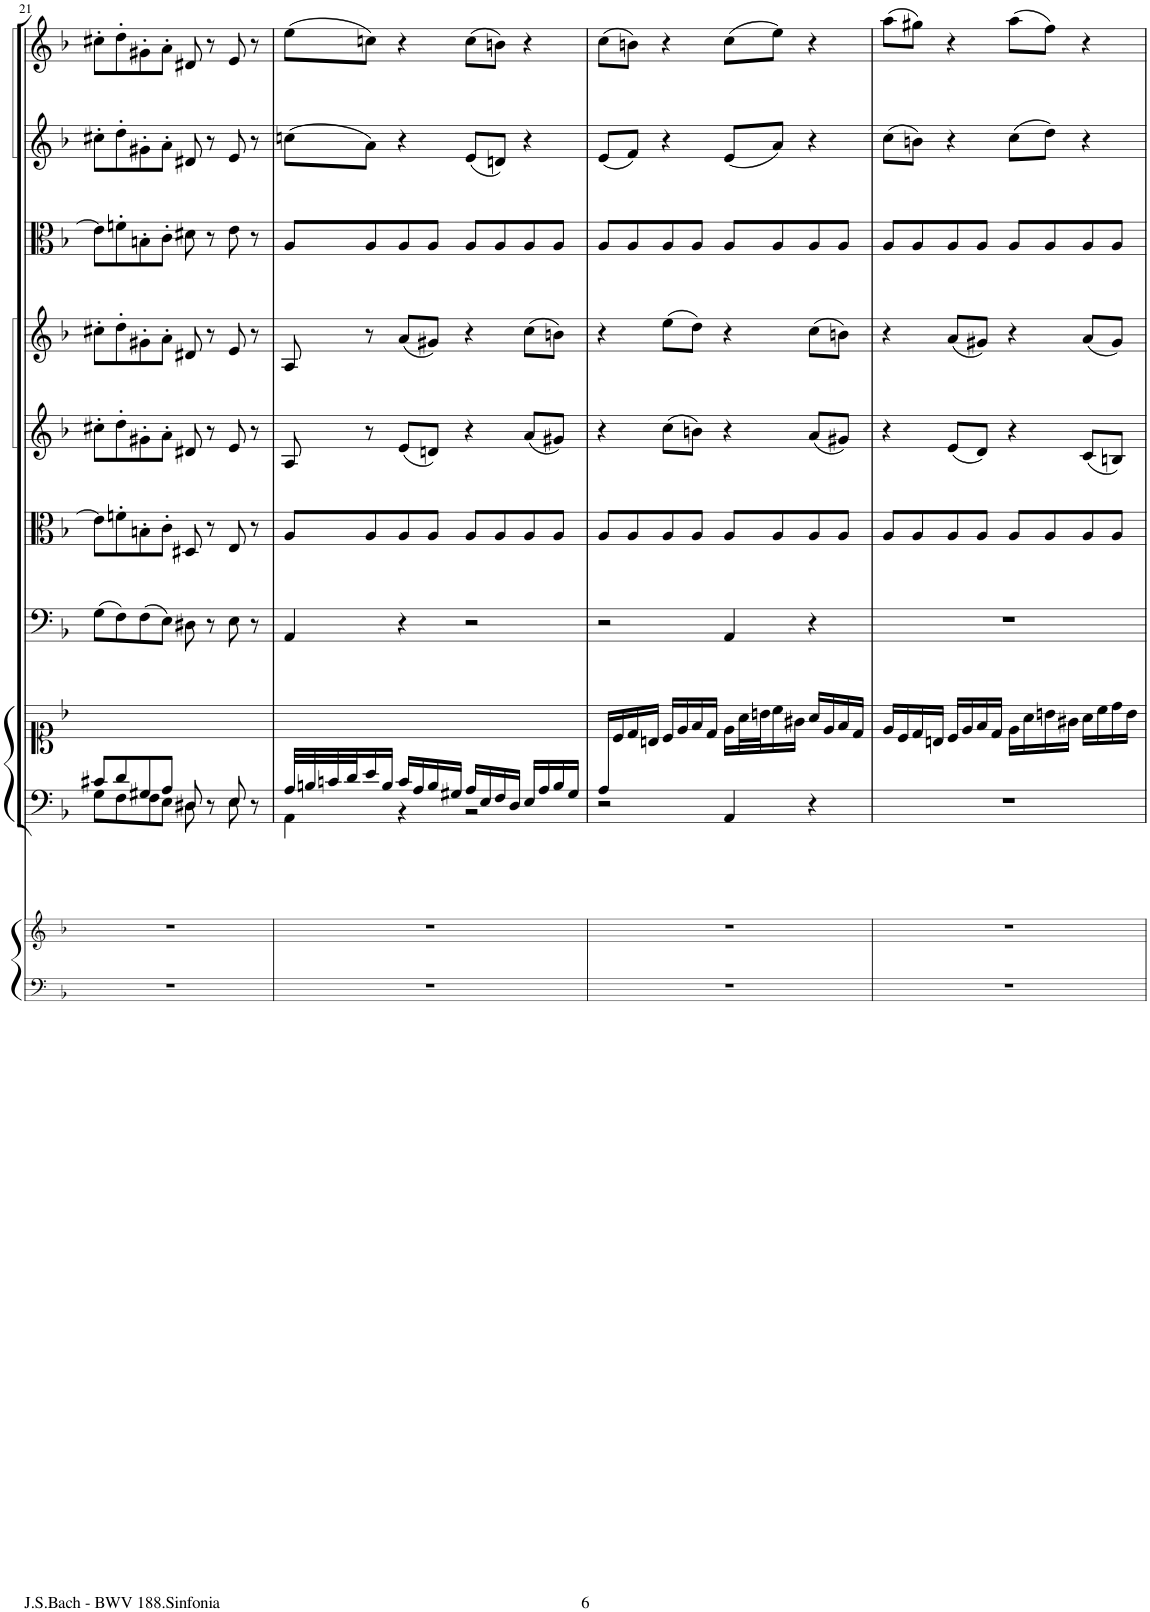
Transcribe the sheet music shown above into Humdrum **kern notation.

**kern	**kern	**kern	**kern	**kern	**kern	**kern	**kern	**kern	**kern	**kern
*part9	*part9	*part8	*part8	*part7	*part6	*part5	*part4	*part3	*part2	*part1
*staff11	*staff10	*staff9	*staff8	*staff7	*staff6	*staff5	*staff4	*staff3	*staff2	*staff1
*I"Piano reduction	*	*I"Organo	*	*I"Continuo	*I"Viola	*I"Violino II	*I"Violino I	*I"Taille	*I"Oboe II	*I"Oboe I
*I'Pno	*	*	*	*	*I'Vla	*I'Vln	*I'Vln	*	*I'Ob	*I'Ob
!!LO:PB:g=z
*clefF4	*clefG2	*clefF4	*clefC1	*clefF4	*clefC3	*clefG2	*clefG2	*clefC3	*clefG2	*clefG2
*k[b-]	*k[b-]	*k[b-]	*k[b-]	*k[b-]	*k[b-]	*k[b-]	*k[b-]	*k[b-]	*k[b-]	*k[b-]
*M4/4	*M4/4	*M4/4	*M4/4	*M4/4	*M4/4	*M4/4	*M4/4	*M4/4	*M4/4	*M4/4
*met(c)	*met(c)	*met(c)	*met(c)	*met(c)	*met(c)	*met(c)	*met(c)	*met(c)	*met(c)	*met(c)
=21	=21	=21	=21	=21	=21	=21	=21	=21	=21	=21
*	*	*^	*	*	*	*	*	*	*	*
1r	1r	8c#X/L	8G\L	1ryy	(8G\L	8e\L]	8cc#X'\L	8cc#X'\L	8e\L]	8cc#X'\L	8cc#X'\L
.	.	8d/	8F\	.	8F\)	8fn'\	8dd'\	8dd'\	8fn'\	8dd'\	8dd'\
.	.	8G#X/	8F\	.	(8F\	8Bn'\	8g#X'\	8g#X'\	8Bn'\	8g#X'\	8g#X'\
.	.	8A/J	8E\J	.	8E\J)	8c'\J	8a'\J	8a'\J	8c'\J	8a'\J	8a'\J
.	.	8D#X/	8D#\	.	8D#X\	8D#X/	8d#X/	8d#X/	8d#X\	8d#X/	8d#X/
.	.	8r	8ryy	.	8r	8r	8r	8r	8r	8r	8r
.	.	8E/	8E\	.	8E\	8E/	8e/	8e/	8e\	8e/	8e/
.	.	8r	8ryy	.	8r	8r	8r	8r	8r	8r	8r
=22	=22	=22	=22	=22	=22	=22	=22	=22	=22	=22	=22
1r	1r	32A/LLL	4AA\	1ryy	4AA/	8A/L	8A/	8A/	8A/L	(8ccn\L	(8ee\L
.	.	32Bn/	.	.	.	.	.	.	.	.	.
.	.	32cn/	.	.	.	.	.	.	.	.	.
.	.	32d/J	.	.	.	.	.	.	.	.	.
.	.	16e/	.	.	.	8A/	8r	8r	8A/	8a\J)	8ccn\J)
.	.	16B/JJ	.	.	.	.	.	.	.	.	.
.	.	16c/LL	4r	.	4r	8A/	(8e/L	(8a/L	8A/	4r	4r
.	.	16A/	.	.	.	.	.	.	.	.	.
.	.	16B/	.	.	.	8A/J	8dn/J)	8g#X/J)	8A/J	.	.
.	.	16G#X/JJ	.	.	.	.	.	.	.	.	.
.	.	16A/LL	2r	.	2r	8A/L	4r	4r	8A/L	(8e/L	(8cc\L
.	.	16E/	.	.	.	.	.	.	.	.	.
.	.	16F/	.	.	.	8A/	.	.	8A/	8dn/J)	8bn\J)
.	.	16D/JJ	.	.	.	.	.	.	.	.	.
.	.	16E/LL	.	.	.	8A/	(8a/L	(8cc\L	8A/	4r	4r
.	.	16A/	.	.	.	.	.	.	.	.	.
.	.	16B/	.	.	.	8A/J	8g#X/J)	8bn\J)	8A/J	.	.
.	.	16G#/JJ	.	.	.	.	.	.	.	.	.
=23	=23	=23	=23	=23	=23	=23	=23	=23	=23	=23	=23
1r	1r	16A/LL	2r	16ryy	2r	8A/L	4r	4r	8A/L	(8e/L	(8cc\L
.	.	2...ryy	.	16c/	.	.	.	.	.	.	.
.	.	.	.	16d/	.	8A/	.	.	8A/	8f/J)	8bn\J)
.	.	.	.	16Bn/JJ	.	.	.	.	.	.	.
.	.	.	.	16c/LL	.	8A/	(8cc\L	(8ee\L	8A/	4r	4r
.	.	.	.	16e/	.	.	.	.	.	.	.
.	.	.	.	16f/	.	8A/J	8bn\J)	8dd\J)	8A/J	.	.
.	.	.	.	16d/JJ	.	.	.	.	.	.	.
.	.	.	4AA/	16e\LL	4AA/	8A/L	4r	4r	8A/L	(8e/L	(8cc\L
.	.	.	.	32a\L	.	.	.	.	.	.	.
.	.	.	.	32bn\J	.	.	.	.	.	.	.
.	.	.	.	16cc\	.	8A/	.	.	8A/	8a/J)	8ee\J)
.	.	.	.	16g#X\JJ	.	.	.	.	.	.	.
.	.	.	4r	16a/LL	4r	8A/	(8a/L	(8cc\L	8A/	4r	4r
.	.	.	.	16e/	.	.	.	.	.	.	.
.	.	.	.	16f/	.	8A/J	8g#X/J)	8bn\J)	8A/J	.	.
.	.	.	.	16d/JJ	.	.	.	.	.	.	.
*	*	*v	*v	*	*	*	*	*	*	*	*
=24	=24	=24	=24	=24	=24	=24	=24	=24	=24	=24
1r	1r	1r	16e/LL	1r	8A/L	4r	4r	8A/L	(8cc\L	(8aa\L
.	.	.	16c/	.	.	.	.	.	.	.
.	.	.	16d/	.	8A/	.	.	8A/	8bn\J)	8gg#X\J)
.	.	.	16Bn/JJ	.	.	.	.	.	.	.
.	.	.	16c/LL	.	8A/	(8e/L	(8a/L	8A/	4r	4r
.	.	.	16e/	.	.	.	.	.	.	.
.	.	.	16f/	.	8A/J	8d/J)	8g#X/J)	8A/J	.	.
.	.	.	16d/JJ	.	.	.	.	.	.	.
.	.	.	16e\LL	.	8A/L	4r	4r	8A/L	(8cc\L	(8aa\L
.	.	.	16a\	.	.	.	.	.	.	.
.	.	.	16bn\	.	8A/	.	.	8A/	8dd\J)	8ff\J)
.	.	.	16g#X\JJ	.	.	.	.	.	.	.
.	.	.	16a\LL	.	8A/	(8c/L	(8a/L	8A/	4r	4r
.	.	.	16cc\	.	.	.	.	.	.	.
.	.	.	16dd\	.	8A/J	8Bn/J)	8g#/J)	8A/J	.	.
.	.	.	16b\JJ	.	.	.	.	.	.	.
=	=	=	=	=	=	=	=	=	=	=
*-	*-	*-	*-	*-	*-	*-	*-	*-	*-	*-
